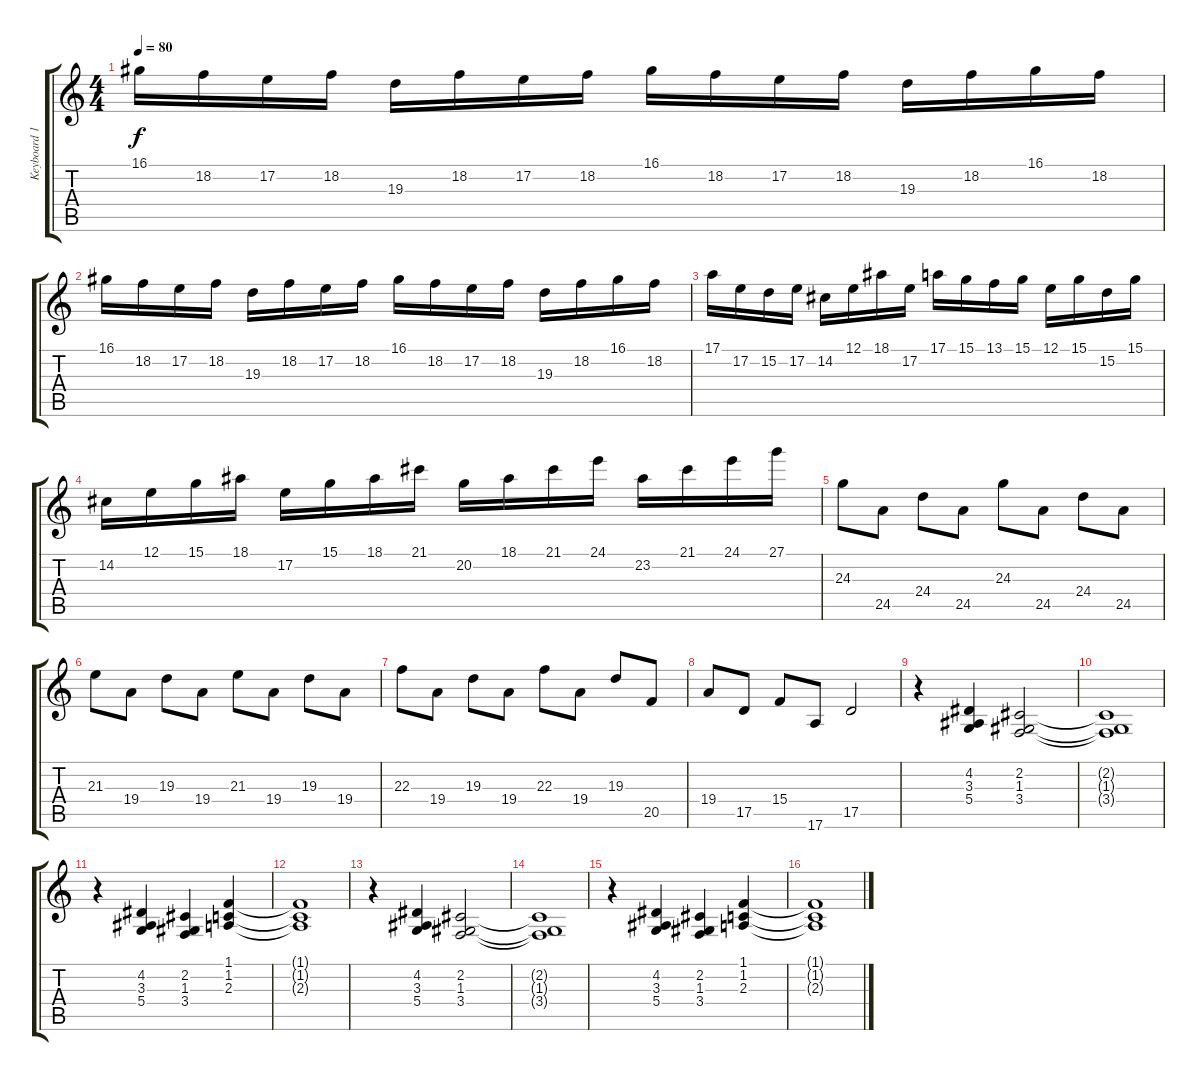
\track ("Keyboard 1" "Keyboard 1") {instrument churchorgan}
\staff {score tabs}
\tuning (E4 B3 G3 D3 A2 E2) {hide}
\ts (4 4)
\tempo 80
\clef g2
\ks c
16.1.16{dy f} 18.2.16 17.2.16 18.2.16 19.3.16 18.2.16 17.2.16 18.2.16 16.1.16 18.2.16 17.2.16 18.2.16 19.3.16 18.2.16 16.1.16 18.2.16 |
16.1.16 18.2.16 17.2.16 18.2.16 19.3.16 18.2.16 17.2.16 18.2.16 16.1.16 18.2.16 17.2.16 18.2.16 19.3.16 18.2.16 16.1.16 18.2.16 |
17.1.16 17.2.16 15.2.16 17.2.16 14.2.16 12.1.16 18.1.16 17.2.16 17.1.16 15.1.16 13.1.16 15.1.16 12.1.16 15.1.16 15.2.16 15.1.16 |
14.2.16 12.1.16 15.1.16 18.1.16 17.2.16 15.1.16 18.1.16 21.1.16 20.2.16 18.1.16 21.1.16 24.1.16 23.2.16 21.1.16 24.1.16 27.1.16 |
24.3.8 24.5.8 24.4.8 24.5.8 24.3.8 24.5.8 24.4.8 24.5.8 |
21.3.8 19.4.8 19.3.8 19.4.8 21.3.8 19.4.8 19.3.8 19.4.8 |
22.3.8 19.4.8 19.3.8 19.4.8 22.3.8 19.4.8 19.3.8 20.5.8 |
19.4.8 17.5.8 15.4.8 17.6.8 17.5.2 |
r.4 (4.2 3.3 5.4).4 (2.2 1.3 3.4).2 |
(2.2{t} 1.3{t} 3.4{t}).1 |
r.4 (4.2 3.3 5.4).4 (2.2 1.3 3.4).4 (1.1 1.2 2.3).4 |
(1.1{t} 1.2{t} 2.3{t}).1 |
r.4 (4.2 3.3 5.4).4 (2.2 1.3 3.4).2 |
(2.2{t} 1.3{t} 3.4{t}).1 |
r.4 (4.2 3.3 5.4).4 (2.2 1.3 3.4).4 (1.1 1.2 2.3).4 |
(1.1{t} 1.2{t} 2.3{t}).1
